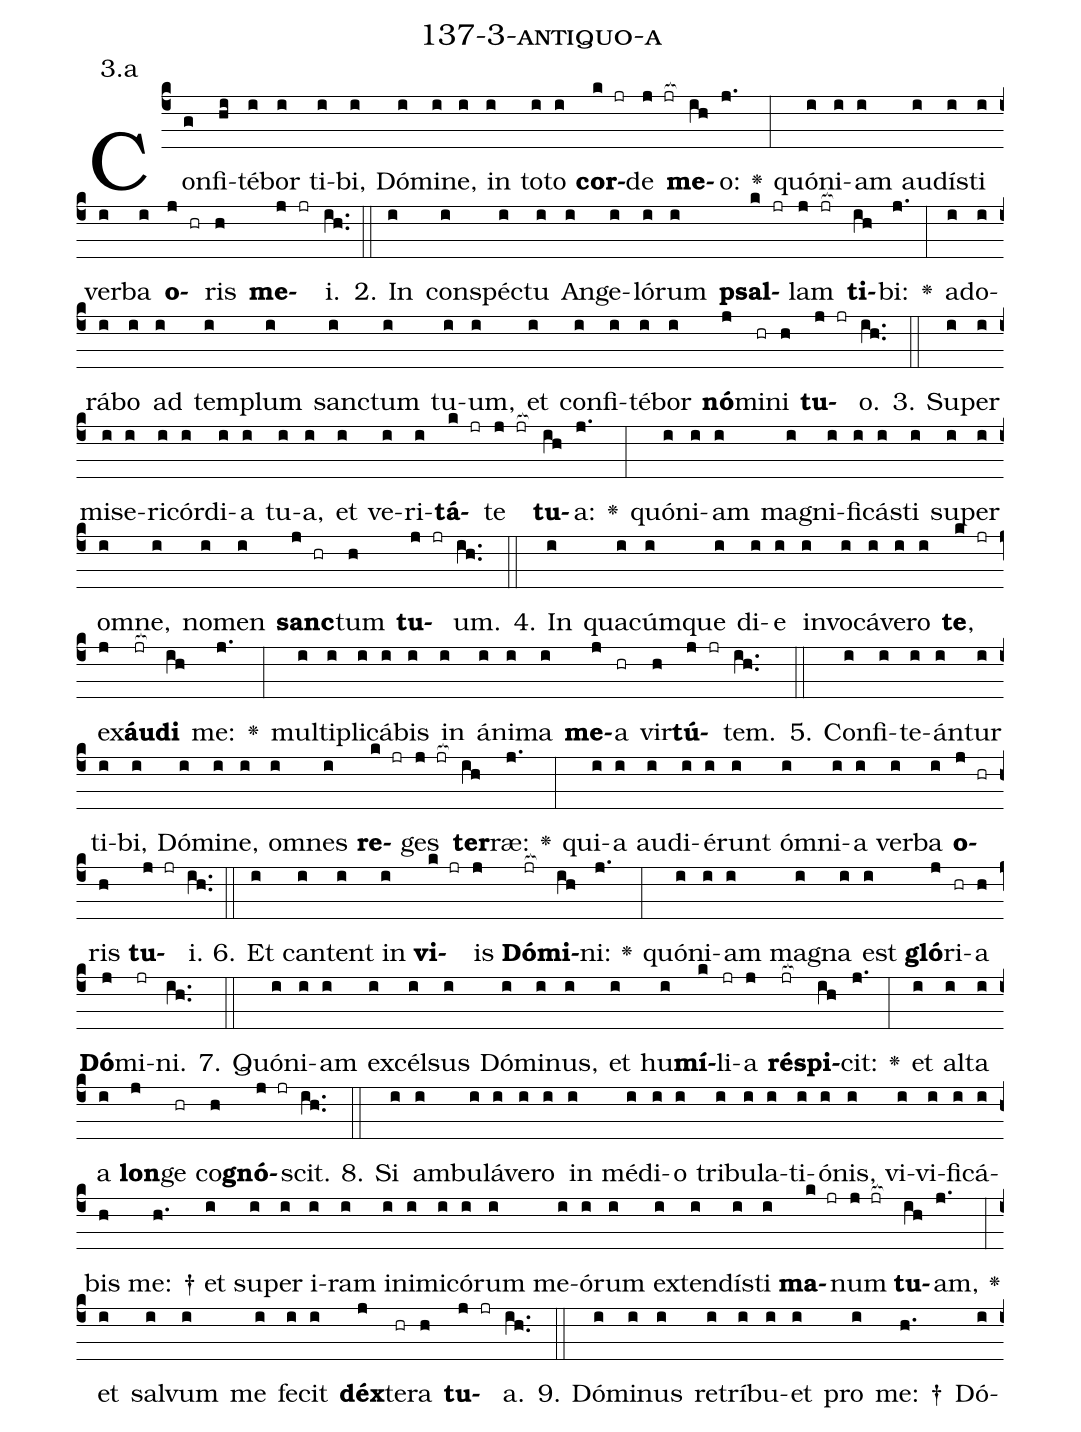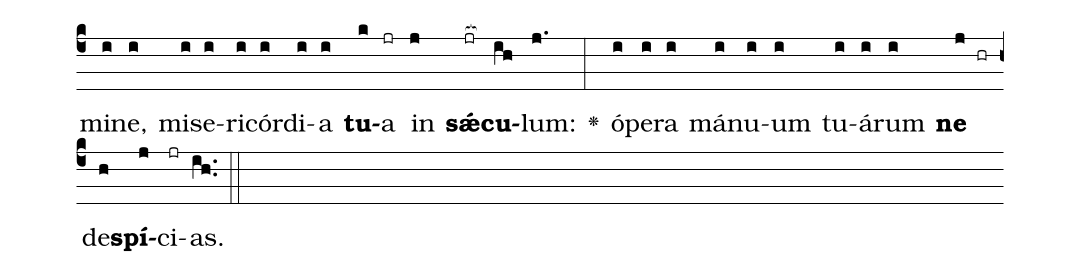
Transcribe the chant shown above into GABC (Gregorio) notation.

name: 137-3-antiquo-a;
annotation: 3.a;
%%
(c4)Con(g)fi(hi)té(i)bor(i) ti(i)bi,(i) Dó(i)mi(i)ne,(i) in(i) to(i)to(i) <b>cor</b>(k jr)de(j jr[ocb:1{]) <b>me</b>(ih[ocb:0}])o:(j.) <v>\greheightstar</v>(:) quón(i)i(i)am(i) au(i)dís(i)ti(i) ver(i)ba(i) <b>o</b>(j hr)ris(h) <b>me</b>(j jr)i.(ih..) (::)
2. In(i) con(i)spéc(i)tu(i) An(i)ge(i)ló(i)rum(i) <b>psal</b>(k jr)lam(j jr[ocb:1{]) <b>ti</b>(ih[ocb:0}])bi:(j.) <v>\greheightstar</v>(:) ad(i)o(i)rá(i)bo(i) ad(i) tem(i)plum(i) sanc(i)tum(i) tu(i)um,(i) et(i) con(i)fi(i)té(i)bor(i) <b>nó</b>(j)mi(hr)ni(h) <b>tu</b>(j jr)o.(ih..) (::)
3. Su(i)per(i) mi(i)se(i)ri(i)cór(i)di(i)a(i) tu(i)a,(i) et(i) ve(i)ri(i)<b>tá</b>(k jr)te(j jr[ocb:1{]) <b>tu</b>(ih[ocb:0}])a:(j.) <v>\greheightstar</v>(:) quón(i)i(i)am(i) ma(i)gni(i)fi(i)cás(i)ti(i) su(i)per(i) om(i)ne,(i) no(i)men(i) <b>sanc</b>(j hr)tum(h) <b>tu</b>(j jr)um.(ih..) (::)
4. In(i) qua(i)cúm(i)que(i) di(i)e(i) in(i)vo(i)cá(i)ve(i)ro(i) <b>te</b>,(k jr) ex(j)<b>áu</b>(jr[ocb:1{])<b>di</b>(ih[ocb:0}]) me:(j.) <v>\greheightstar</v>(:) mul(i)ti(i)pli(i)cá(i)bis(i) in(i) á(i)ni(i)ma(i) <b>me</b>(j)a(hr) vir(h)<b>tú</b>(j jr)tem.(ih..) (::)
5. Con(i)fi(i)te(i)án(i)tur(i) ti(i)bi,(i) Dó(i)mi(i)ne,(i) om(i)nes(i) <b>re</b>(k jr)ges(j jr[ocb:1{]) <b>ter</b>(ih[ocb:0}])ræ:(j.) <v>\greheightstar</v>(:) qui(i)a(i) au(i)di(i)é(i)runt(i) óm(i)ni(i)a(i) ver(i)ba(i) <b>o</b>(j hr)ris(h) <b>tu</b>(j jr)i.(ih..) (::)
6. Et(i) can(i)tent(i) in(i) <b>vi</b>(k jr)is(j) <b>Dó</b>(jr[ocb:1{])<b>mi</b>(ih[ocb:0}])ni:(j.) <v>\greheightstar</v>(:) quón(i)i(i)am(i) ma(i)gna(i) est(i) <b>gló</b>(j)ri(hr)a(h) <b>Dó</b>(j)mi(jr)ni.(ih..) (::)
7. Quón(i)i(i)am(i) ex(i)cél(i)sus(i) Dó(i)mi(i)nus,(i) et(i) hu(i)<b>mí</b>(k)li(jr)a(j) <b>ré</b>(jr[ocb:1{])<b>spi</b>(ih[ocb:0}])cit:(j.) <v>\greheightstar</v>(:) et(i) al(i)ta(i) a(i) <b>lon</b>(j)ge(hr) co(h)<b>gnó</b>(j jr)scit.(ih..) (::)
8. Si(i) am(i)bu(i)lá(i)ve(i)ro(i) in(i) mé(i)di(i)o(i) tri(i)bu(i)la(i)ti(i)ó(i)nis,(i) vi(i)vi(i)fi(i)cá(i)bis(h) me: †(h.) et(i) su(i)per(i) i(i)ram(i) in(i)i(i)mi(i)có(i)rum(i) me(i)ó(i)rum(i) ex(i)ten(i)dís(i)ti(i) <b>ma</b>(k jr)num(j jr[ocb:1{]) <b>tu</b>(ih[ocb:0}])am,(j.) <v>\greheightstar</v>(:) et(i) sal(i)vum(i) me(i) fe(i)cit(i) <b>déx</b>(j)te(hr)ra(h) <b>tu</b>(j jr)a.(ih..) (::)
9. Dó(i)mi(i)nus(i) re(i)trí(i)bu(i)et(i) pro(i) me: †(h.) Dó(i)mi(i)ne,(i) mi(i)se(i)ri(i)cór(i)di(i)a(i) <b>tu</b>(k)a(jr) in(j) <b>sǽ</b>(jr[ocb:1{])<b>cu</b>(ih[ocb:0}])lum:(j.) <v>\greheightstar</v>(:) ó(i)pe(i)ra(i) má(i)nu(i)um(i) tu(i)á(i)rum(i) <b>ne</b>(j hr) de(h)<b>spí</b>(j)ci(jr)as.(ih..) (::)
